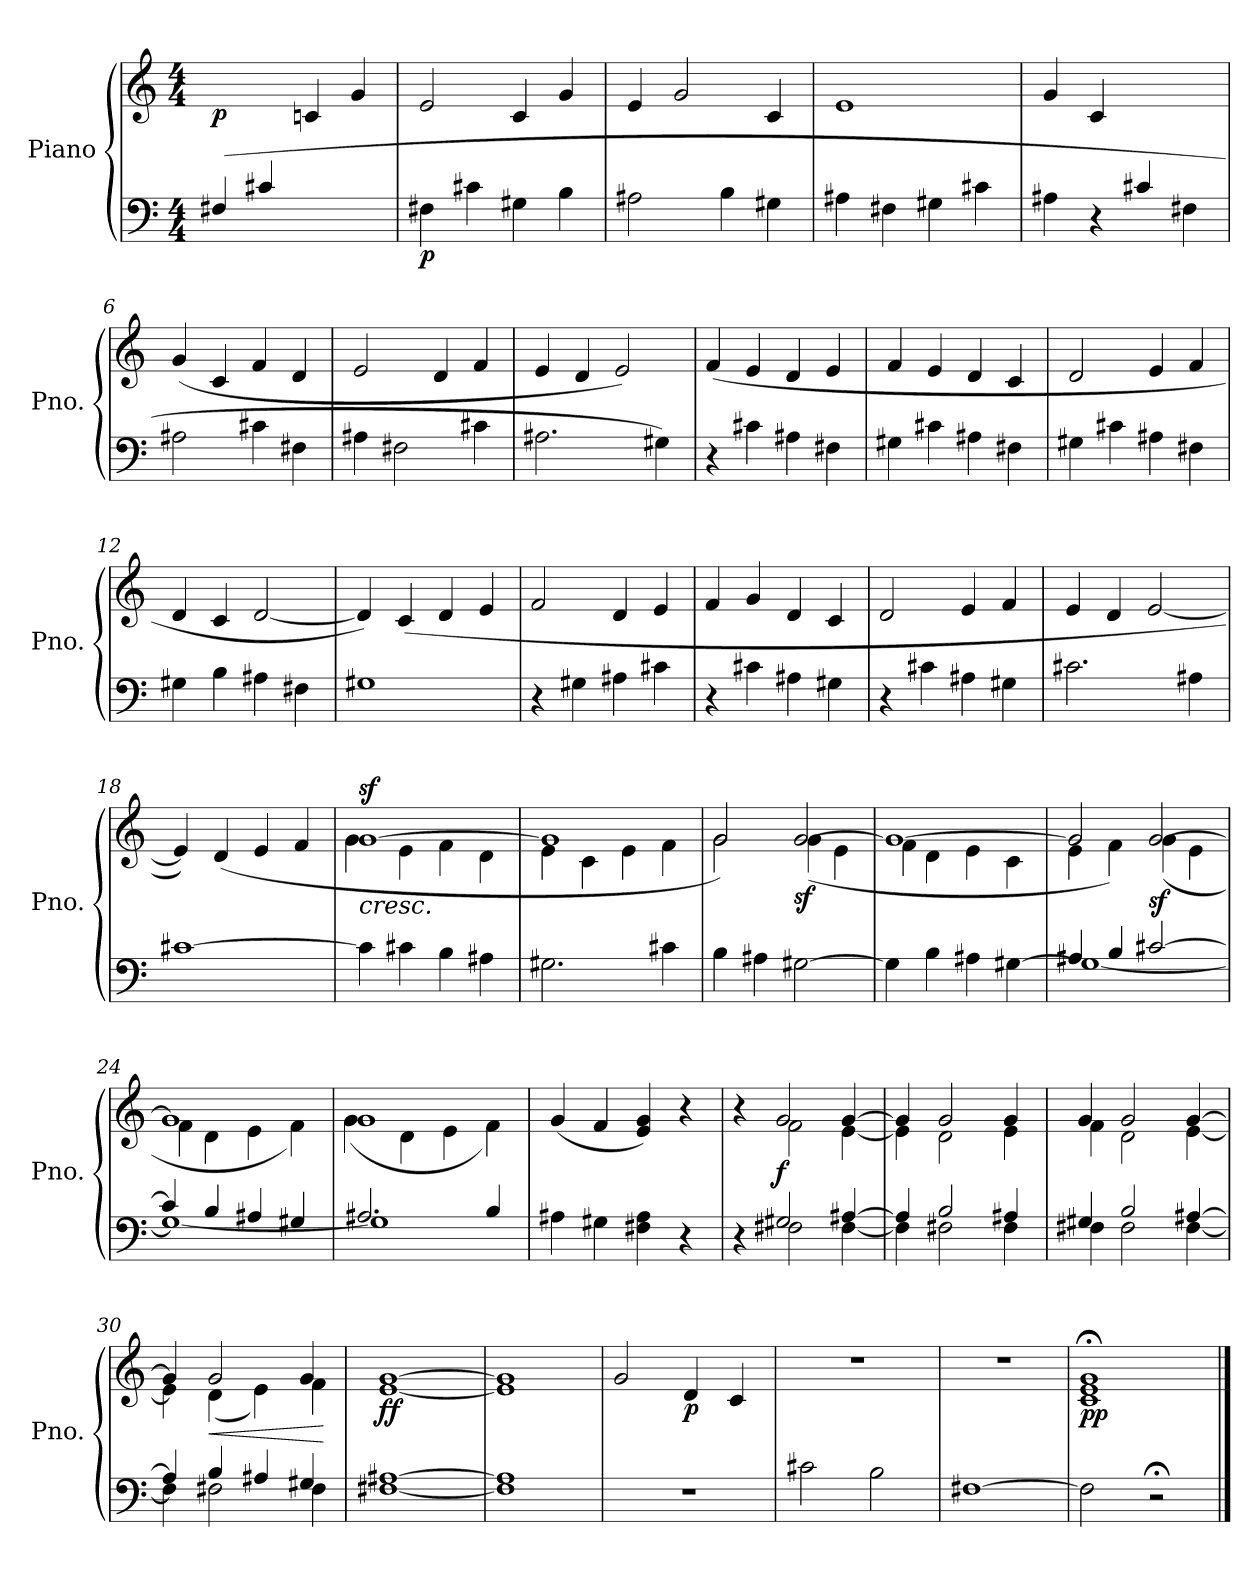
**kern	**kern	**dynam
*part1	*part1	*part1
*staff2	*staff1	*staff1/2
*I"Piano	*	*
*I'Pno.	*	*
*clefF4	*clefG2	*
*k[]	*k[]	*
*M4/4	*M4/4	*
*MM84	*MM84	*
=1	=1	=1
*^	*	*
!	!	!	!LO:DY:b
(<4F#X/	1ryy	2ryy	p
4c#X/	.	.	.
2ryy	.	4cn/	.
.	.	4g/	.
*v	*v	*	*
=2	=2	=2
!	!	!LO:DY:b=2
4F#X\	2e/	p
4c#X\	.	.
4G#X\	4c/	.
4B\	4g/	.
=3	=3	=3
2A#X\	4e/	.
.	2g/	.
4B\	.	.
4G#X\	4c/	.
=4	=4	=4
4A#X\	1e)	.
4F#X\	.	.
4G#X\	.	.
4c#X\	.	.
!!LO:LB:g=z
=5	=5	=5
4A#X\	(<4g/	.
4r	4c/	.
4c#X/	2ryy	.
4F#X\	.	.
=6	=6	=6
2A#X\	(<4g/	.
.	4c/	.
4c#X\	4f/	.
4F#X\	4d/	.
=7	=7	=7
4A#X\	2e/	.
2F#X\	.	.
.	4d/	.
4c#X\	4f/	.
=8	=8	=8
2.A#X\	4e/	.
.	4d/	.
.	2e/)	.
4G#X\)	.	.
!!LO:LB:g=z
=9	=9	=9
*	*MM120	*
4r	(<4f/	.
4c#X\	4e/	.
4A#X\	4d/	.
4F#X\	4e/	.
=10	=10	=10
4G#X\	4f/	.
4c#X\	4e/	.
4A#X\	4d/	.
4F#X\	4c/	.
=11	=11	=11
4G#X\	2d/	.
4c#X\	.	.
4A#X\	4e/	.
4F#X\	4f/	.
=12	=12	=12
4G#X\	4d/	.
4B\	4c/	.
4A#X\	[2d/	.
4F#X\	.	.
!!LO:LB:g=z
=13	=13	=13
1G#X	4d/])	.
.	(<4c/	.
.	4d/	.
.	4e/	.
=14	=14	=14
4r	2f/	.
4G#X\	.	.
4A#X\	4d/	.
4c#X\	4e/	.
=15	=15	=15
4r	4f/	.
4c#X\	4g/	.
4A#X\	4d/	.
4G#X\	4c/	.
=16	=16	=16
4r	2d/	.
4c#X\	.	.
4A#X\	4e/	.
4G#X\	4f/	.
!!LO:LB:g=z
=17	=17	=17
2.c#X\	4e/	.
.	4d/	.
.	[2e/	.
4A#X\	.	.
=18	=18	=18
[1c#X	4e/])	.
.	(<4d/	.
.	4e/	.
.	4f/	.
=19	=19	=19
*	*^	*
!	!LO:TX:b:i:t=cresc.	!	!
!	!	!	!LO:DY:a
4c#\]	[1g	4g\	sf
4c#X\	.	4e\	.
4B\	.	4f\	.
4A#X\	.	4d\	.
=20	=20	=20	=20
2.G#X\	1g]	4e\	.
.	.	4c\	.
.	.	4e\	.
4c#X\	.	4f\	.
!!LO:PB:g=z	!!
=21	=21	=21	=21
4B\	2g/)	2g\	.
4A#X\	.	.	.
!	!	!	!LO:DY:b
[2G#X\	[2g/	(<4g\	sf
.	.	4e\	.
=22	=22	=22	=22
4G#\]	1g_	4f\	.
4B\	.	4d\	.
4A#X\	.	4e\	.
[4G#X\	.	4c\	.
=23	=23	=23	=23
*^	*	*	*
4A#X/	1G#_	2g/]	4e\	.
4B/	.	.	4f\)	.
!	!	!	!	!LO:DY:b
[2c#X/	.	[2g/	(<4g\	sf
.	.	.	4e\	.
=24	=24	=24	=24	=24
4c#/]	1G#_	1g]	4f\	.
4B/	.	.	4d\	.
4A#X/	.	.	4e\	.
4G#X/	.	.	4f\)	.
!!LO:LB:g=z	!!
=25	=25	=25	=25	=25
2.A#X/	1G#]	1g	(<4g\	.
.	.	.	4d\	.
.	.	.	4e\	.
4B/	.	.	4f\)	.
*v	*v	*	*	*
*	*v	*v	*
=26	=26	=26
4A#X\	(<4g/	.
4G#X\	4f/	.
4F#X\ 4A#\	4e/ 4g/)	.
4r	4r	.
=27	=27	=27
*^	*^	*
4r	4ryy	4r	4ryy	.
!	!	!	!	!LO:DY:b
2G#X/	2F#X\	2g/	2f\	f
[4A#X/	[4F#\	[4g/	[4e\	.
=28	=28	=28	=28	=28
4A#/]	4F#\]	4g/]	4e\]	.
2B/	2F#X\	2g/	2d\	.
4A#X/	4F#\	4g/	4e\	.
!!LO:LB:g=z	!!
=29	=29	=29	=29	=29
4G#X/	4F#X\	4g/	4f\	.
2B/	2F#\	2g/	2d\	.
[4A#X/	[4F#\	[4g/	[4e\	.
=30	=30	=30	=30	=30
4A#/]	4F#\]	4g/]	4e\]	.
!	!	!	!	!LO:HP:b
4B/	2F#X\	2g/	(<4d\	<
4A#X/	.	.	4e\)	.
4G#X/	4F#\	4g/	4f\	.
*v	*v	*	*	*
*	*v	*v	*
.	.	[
=31	=31	=31
!	!	!LO:DY:b
[1F#X [1A#X	(>[1e [1g	ff
=32	=32	=32
1F#] 1A#]	1e] 1g]	.
=33	=33	=33
*	*MM84	*
1r	2g/	.
!	!	!LO:DY:b
.	4d/	p
.	4c/	.
=34	=34	=34
2c#X\	1r	.
2B\	.	.
=35	=35	=35
[1F#X	1r	.
=36	=36	=36
!	!	!LO:DY:b
2F#\])	1c;< 1e;< 1g;<	pp
2r;<	.	.
==	==	==
*-	*-	*-
